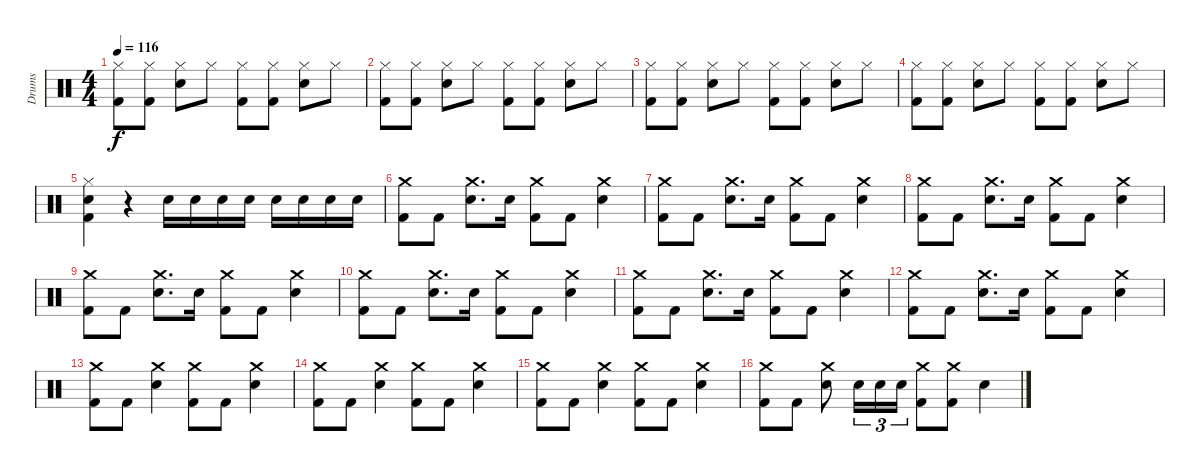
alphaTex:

\track ("Drums" "Drums") {instrument percussion}
\staff {score}
\articulation defaults
\ts (4 4)
\tempo 116
\clef neutral
\ks c
("Hi-Hat (closed)" "Kick (hit) 2").8{dy f} ("Hi-Hat (closed)" "Kick (hit) 2").8 ("Hi-Hat (closed)" "Snare (hit) 2").8 "Hi-Hat (closed)".8 ("Hi-Hat (closed)" "Kick (hit) 2").8 ("Hi-Hat (closed)" "Kick (hit) 2").8 ("Hi-Hat (closed)" "Snare (hit) 2").8 "Hi-Hat (closed)".8 |
("Hi-Hat (closed)" "Kick (hit) 2").8 ("Hi-Hat (closed)" "Kick (hit) 2").8 ("Hi-Hat (closed)" "Snare (hit) 2").8 "Hi-Hat (closed)".8 ("Hi-Hat (closed)" "Kick (hit) 2").8 ("Hi-Hat (closed)" "Kick (hit) 2").8 ("Hi-Hat (closed)" "Snare (hit) 2").8 "Hi-Hat (closed)".8 |
("Hi-Hat (closed)" "Kick (hit) 2").8 ("Hi-Hat (closed)" "Kick (hit) 2").8 ("Hi-Hat (closed)" "Snare (hit) 2").8 "Hi-Hat (closed)".8 ("Hi-Hat (closed)" "Kick (hit) 2").8 ("Hi-Hat (closed)" "Kick (hit) 2").8 ("Hi-Hat (closed)" "Snare (hit) 2").8 "Hi-Hat (closed)".8 |
("Hi-Hat (closed)" "Kick (hit) 2").8 ("Hi-Hat (closed)" "Kick (hit) 2").8 ("Hi-Hat (closed)" "Snare (hit) 2").8 "Hi-Hat (closed)".8 ("Hi-Hat (closed)" "Kick (hit) 2").8 ("Hi-Hat (closed)" "Kick (hit) 2").8 ("Hi-Hat (closed)" "Snare (hit) 2").8 "Hi-Hat (closed)".8 |
("Hi-Hat (closed)" "Snare (hit) 2" "Kick (hit) 2").4 r.4 "Snare (hit) 2".16 "Snare (hit) 2".16 "Snare (hit) 2".16 "Snare (hit) 2".16 "Snare (hit) 2".16 "Snare (hit) 2".16 "Snare (hit) 2".16 "Snare (hit) 2".16 |
("Crash medium (hit)" "Kick (hit) 2").8 "Kick (hit) 2".8 ("Crash medium (hit)" "Snare (hit) 2").8{d} "Snare (hit) 2".16 ("Crash medium (hit)" "Kick (hit) 2").8 "Kick (hit) 2".8 ("Crash medium (hit)" "Snare (hit) 2").4 |
("Crash medium (hit)" "Kick (hit) 2").8 "Kick (hit) 2".8 ("Crash medium (hit)" "Snare (hit) 2").8{d} "Snare (hit) 2".16 ("Crash medium (hit)" "Kick (hit) 2").8 "Kick (hit) 2".8 ("Crash medium (hit)" "Snare (hit) 2").4 |
("Crash medium (hit)" "Kick (hit) 2").8 "Kick (hit) 2".8 ("Crash medium (hit)" "Snare (hit) 2").8{d} "Snare (hit) 2".16 ("Crash medium (hit)" "Kick (hit) 2").8 "Kick (hit) 2".8 ("Crash medium (hit)" "Snare (hit) 2").4 |
("Crash medium (hit)" "Kick (hit) 2").8 "Kick (hit) 2".8 ("Crash medium (hit)" "Snare (hit) 2").8{d} "Snare (hit) 2".16 ("Crash medium (hit)" "Kick (hit) 2").8 "Kick (hit) 2".8 ("Crash medium (hit)" "Snare (hit) 2").4 |
("Crash medium (hit)" "Kick (hit) 2").8 "Kick (hit) 2".8 ("Crash medium (hit)" "Snare (hit) 2").8{d} "Snare (hit) 2".16 ("Crash medium (hit)" "Kick (hit) 2").8 "Kick (hit) 2".8 ("Crash medium (hit)" "Snare (hit) 2").4 |
("Crash medium (hit)" "Kick (hit) 2").8 "Kick (hit) 2".8 ("Crash medium (hit)" "Snare (hit) 2").8{d} "Snare (hit) 2".16 ("Crash medium (hit)" "Kick (hit) 2").8 "Kick (hit) 2".8 ("Crash medium (hit)" "Snare (hit) 2").4 |
("Crash medium (hit)" "Kick (hit) 2").8 "Kick (hit) 2".8 ("Crash medium (hit)" "Snare (hit) 2").8{d} "Snare (hit) 2".16 ("Crash medium (hit)" "Kick (hit) 2").8 "Kick (hit) 2".8 ("Crash medium (hit)" "Snare (hit) 2").4 |
("Crash medium (hit)" "Kick (hit) 2").8 "Kick (hit) 2".8 ("Crash medium (hit)" "Snare (hit) 2").4 ("Crash medium (hit)" "Kick (hit) 2").8 "Kick (hit) 2".8 ("Crash medium (hit)" "Snare (hit) 2").4 |
("Crash medium (hit)" "Kick (hit) 2").8 "Kick (hit) 2".8 ("Crash medium (hit)" "Snare (hit) 2").4 ("Crash medium (hit)" "Kick (hit) 2").8 "Kick (hit) 2".8 ("Crash medium (hit)" "Snare (hit) 2").4 |
("Crash medium (hit)" "Kick (hit) 2").8 "Kick (hit) 2".8 ("Crash medium (hit)" "Snare (hit) 2").4 ("Crash medium (hit)" "Kick (hit) 2").8 "Kick (hit) 2".8 ("Crash medium (hit)" "Snare (hit) 2").4 |
("Crash medium (hit)" "Kick (hit) 2").8 "Kick (hit) 2".8 ("Crash medium (hit)" "Snare (hit) 2").8 "Snare (hit) 2".16{tu (3 2)} "Snare (hit) 2".16{tu (3 2)} "Snare (hit) 2".16{tu (3 2)} ("Crash medium (hit)" "Kick (hit) 2").8 ("Crash medium (hit)" "Kick (hit) 2").8 "Snare (hit) 2".4
